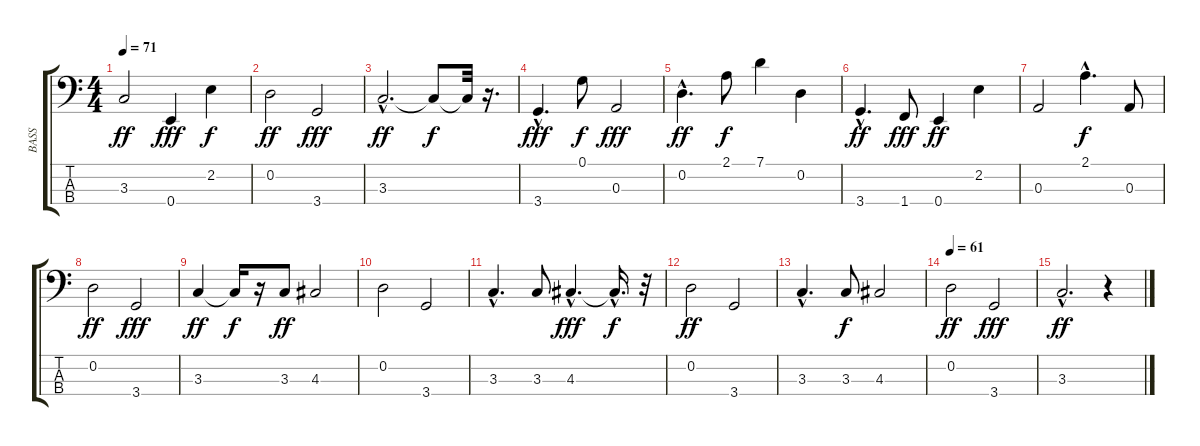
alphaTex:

\track ("BASS" "BASS") {instrument electricbassfinger}
\staff {score tabs}
\tuning (G2 D2 A1 E1) {hide}
\ts (4 4)
\tempo 71
\clef f4
\ks c
3.3.2{dy ff} 0.4.4{dy fff} 2.2.4{dy f} |
0.2.2{dy ff} 3.4.2{dy fff} |
3.3{hac}.2{d dy ff} 3.3{t}.8{dy f} 3.3{t}.32 r.16{d} |
3.4{hac}.4{d dy fff} 0.1.8{dy f} 0.3.2{dy fff} |
0.2{hac}.4{d dy ff} 2.1.8{dy f} 7.1.4 0.2.4 |
3.4{hac}.4{d dy ff} 1.4.8{dy fff} 0.4.4{dy ff} 2.2.4 |
0.3.2 2.1{hac}.4{d dy f} 0.3.8 |
0.2.2{dy ff} 3.4.2{dy fff} |
3.3.4{dy ff} 3.3{t}.16{dy f} r.16 3.3.8{dy ff} 4.3.2 |
0.2.2 3.4.2 |
3.3{hac}.4{d} 3.3.8 4.3{hac}.4{d dy fff} 4.3{hac t}.16{d dy f} r.32 |
0.2.2{dy ff} 3.4.2 |
3.3{hac}.4{d} 3.3.8{dy f} 4.3.2 |
\tempo 61
0.2.2{dy ff} 3.4.2{dy fff} |
3.3{hac}.2{d dy ff} r.4
